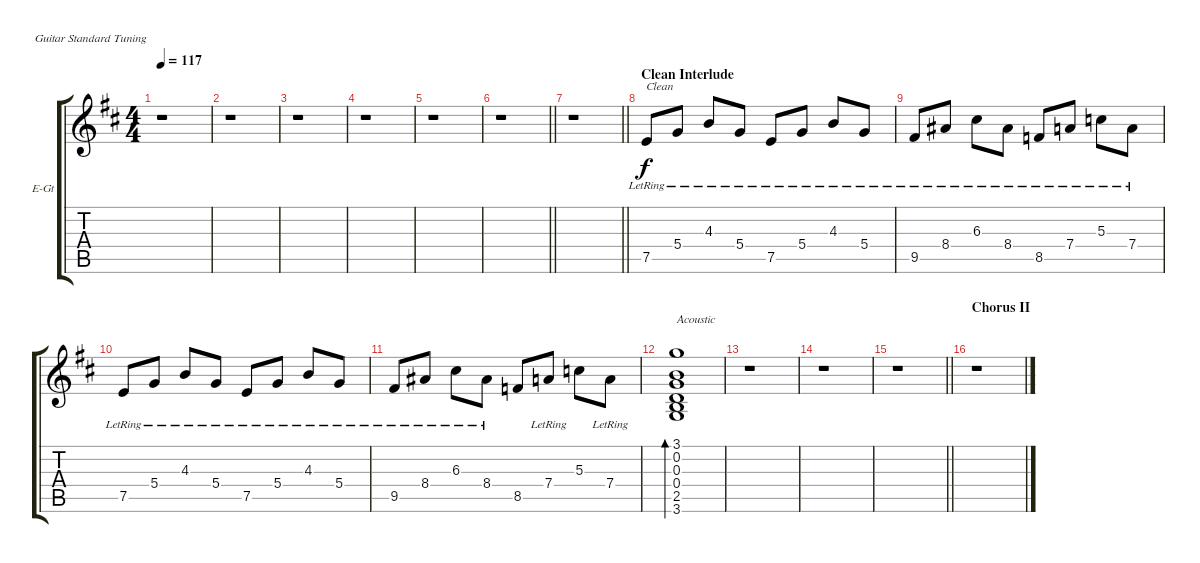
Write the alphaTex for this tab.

\bracketExtendMode groupsimilarinstruments
\firstSystemTrackNameOrientation horizontal
\otherSystemsTrackNameOrientation horizontal
\track ("Clean Guitar" "E-Gt") {instrument electricguitarclean}
\staff {score tabs}
\tuning (E4 B3 G3 D3 A2 E2)
\ts (4 4)
\tempo 117
\clef g2
\ks d
r.1{dy ff} |
r.1 |
r.1 |
r.1 |
r.1 |
\barLineRight lightlight
r.1 |
\barLineRight lightlight
r.1 |
\section ("" "Clean Interlude")
7.5{lr}.8{txt "Clean" dy f} 5.4{lr}.8 4.3{lr}.8 5.4{lr}.8 7.5{lr}.8 5.4{lr}.8 4.3{lr}.8 5.4{lr}.8 |
9.5{lr}.8 8.4{lr}.8 6.3{lr}.8 8.4{lr}.8 8.5{lr}.8 7.4{lr}.8 5.3{lr}.8 7.4{lr}.8 |
7.5{lr}.8 5.4{lr}.8 4.3{lr}.8 5.4{lr}.8 7.5{lr}.8 5.4{lr}.8 4.3{lr}.8 5.4{lr}.8 |
9.5{lr}.8 8.4{lr}.8 6.3{lr}.8 8.4{lr}.8 8.5.8 7.4{lr}.8 5.3.8 7.4{lr}.8 |
(3.1 0.2 0.3 0.4 2.5 3.6).1{bd 240 txt "Acoustic"} |
r.1 |
r.1 |
\barLineRight lightlight
r.1 |
\section ("" "Chorus II")
r.1
